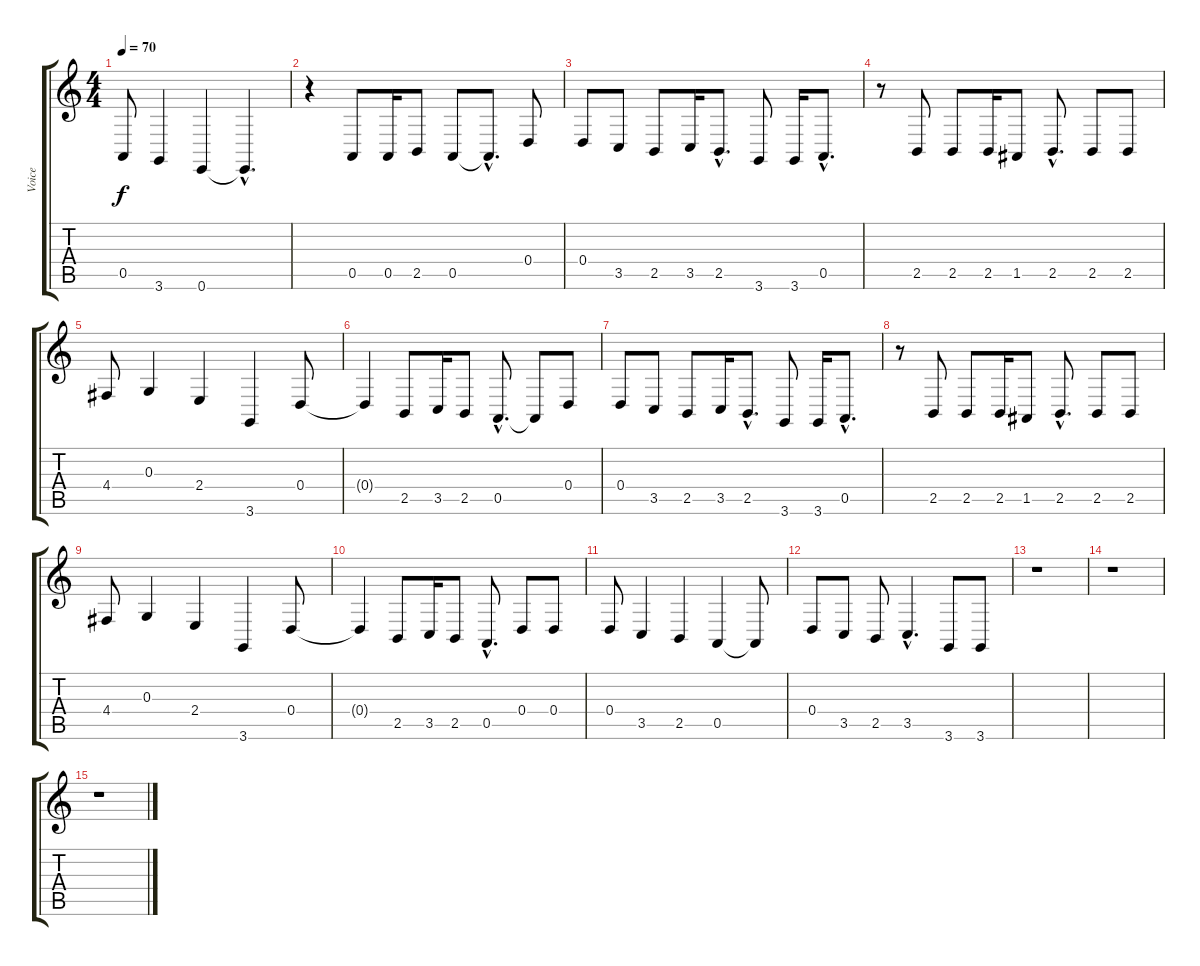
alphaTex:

\track ("Voice" "Voice") {instrument lead1square}
\staff {score tabs}
\tuning (E4 B3 G3 D3 A2 E2) {hide}
\ts (4 4)
\tempo 70
\clef g2
\ks c
0.5.8{dy f} 3.6.4 0.6.4 0.6{hac t}.4{d} |
r.4 0.5.8 0.5.16 2.5.8 0.5.8 0.5{hac t}.8{d} 0.4.8 |
0.4.8 3.5.8 2.5.8 3.5.16 2.5{hac}.8{d} 3.6.8 3.6.16 0.5{hac}.8{d} |
r.8 2.5.8 2.5.8 2.5.16 1.5.8 2.5{hac}.8{d} 2.5.8 2.5.8 |
4.4.8 0.3.4 2.4.4 3.6.4 0.4.8 |
0.4{t}.4 2.5.8 3.5.16 2.5.8 0.5{hac}.8{d} 0.5{t}.8 0.4.8 |
0.4.8 3.5.8 2.5.8 3.5.16 2.5{hac}.8{d} 3.6.8 3.6.16 0.5{hac}.8{d} |
r.8 2.5.8 2.5.8 2.5.16 1.5.8 2.5{hac}.8{d} 2.5.8 2.5.8 |
4.4.8 0.3.4 2.4.4 3.6.4 0.4.8 |
0.4{t}.4 2.5.8 3.5.16 2.5.8 0.5{hac}.8{d} 0.4.8 0.4.8 |
0.4.8 3.5.4 2.5.4 0.5.4 0.5{t}.8 |
0.4.8 3.5.8 2.5.8 3.5{hac}.4{d} 3.6.8 3.6.8 |
r.1 |
r.1 |
r.1
